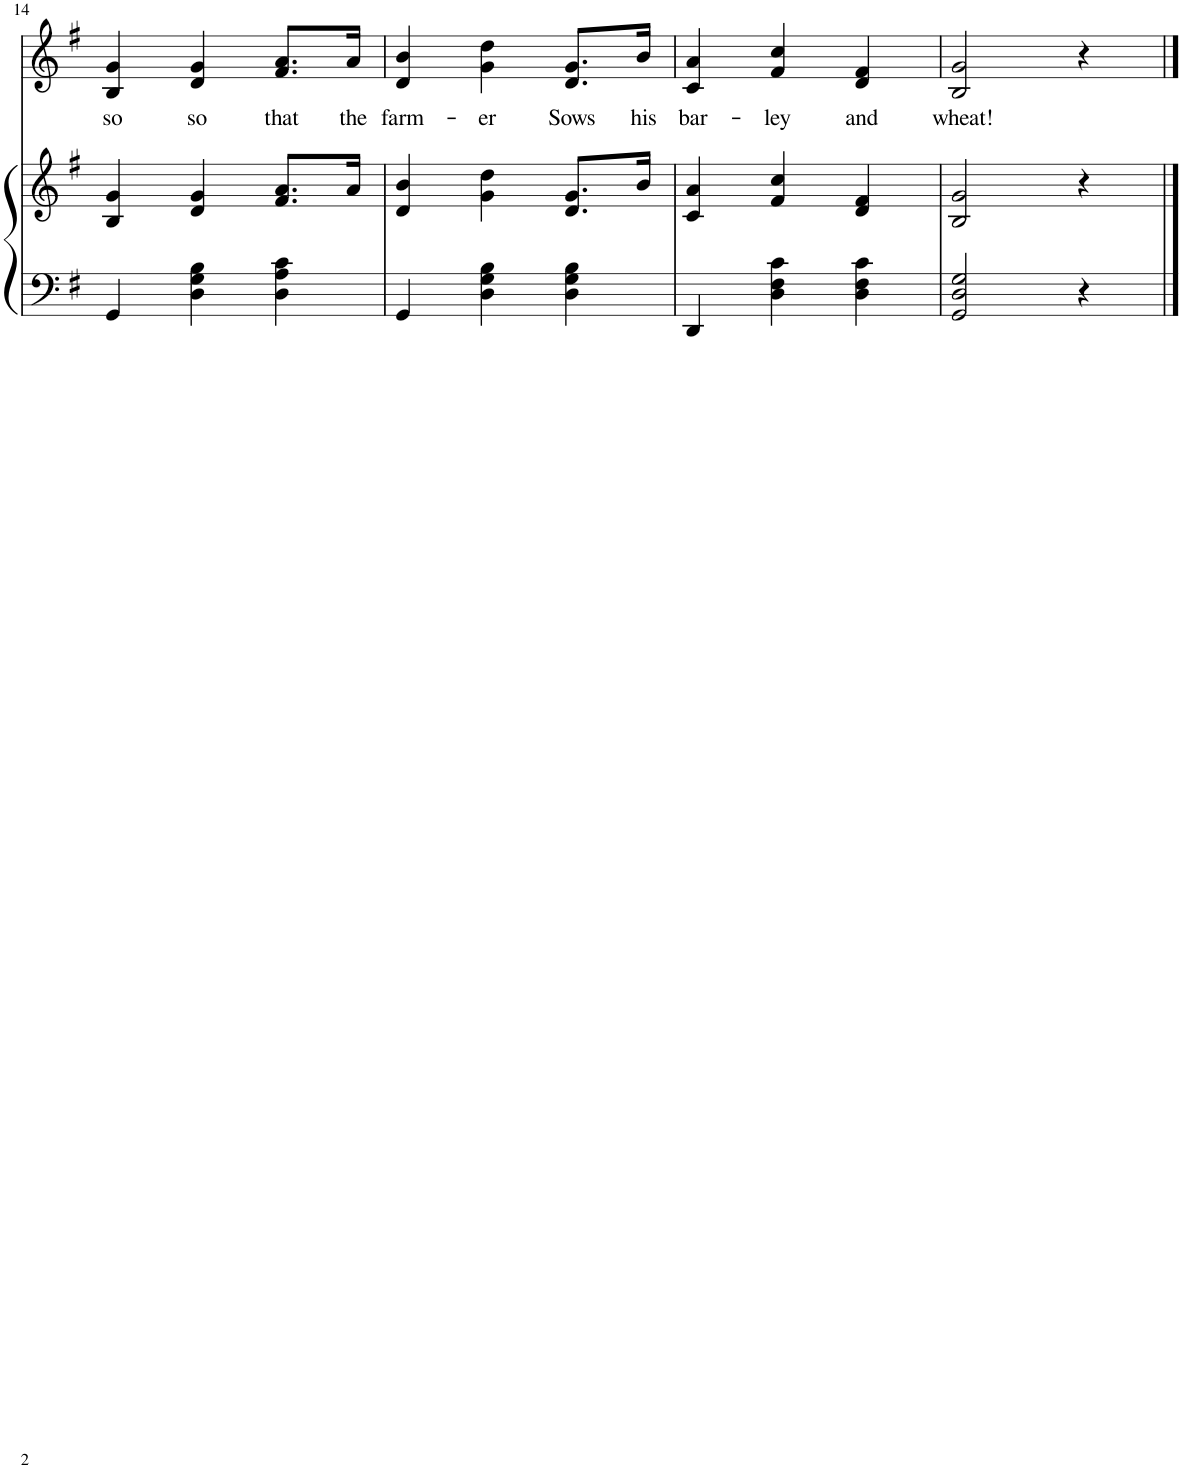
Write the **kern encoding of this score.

**kern	**kern	**kern	**text
*part2	*part2	*part1	*part1
*staff3	*staff2	*staff1	*staff1
*I"Piano	*	*I"Violin	*
*I'Pno	*	*I'Vln	*
!!LO:PB:g=z
*clefF4	*clefG2	*clefG2	*
*k[f#]	*k[f#]	*k[f#]	*
*M3/4	*M3/4	*M3/4	*
=14	=14	=14	=14
!	!	!	!LO:LY:b
4GG/	4B/ 4g/	4B/ 4g/	so
!	!	!	!LO:LY:b
4D\ 4G\ 4B\	4d/ 4g/	4d/ 4g/	so
!	!	!	!LO:LY:b
4D\ 4A\ 4c\	8.f#/ 8.a/L	8.f#/ 8.a/L	that
!	!	!	!LO:LY:b
.	16a/Jk	16a/Jk	the
=15	=15	=15	=15
!	!	!	!LO:LY:b
4GG/	4d/ 4b/	4d/ 4b/	farm-
!	!	!	!LO:LY:b
4D\ 4G\ 4B\	4g\ 4dd\	4g\ 4dd\	-er
!	!	!	!LO:LY:b
4D\ 4G\ 4B\	8.d/ 8.g/L	8.d/ 8.g/L	Sows
!	!	!	!LO:LY:b
.	16b/Jk	16b/Jk	his
=16	=16	=16	=16
!	!	!	!LO:LY:b
4DD/	4c/ 4a/	4c/ 4a/	bar-
!	!	!	!LO:LY:b
4D\ 4F#\ 4c\	4f#/ 4cc/	4f#/ 4cc/	-ley
!	!	!	!LO:LY:b
4D\ 4F#\ 4c\	4d/ 4f#/	4d/ 4f#/	and
=17	=17	=17	=17
!	!	!	!LO:LY:b
2GG/ 2D/ 2G/	2B/ 2g/	2B/ 2g/	wheat!
4r	4r	4r	.
==	==	==	==
*-	*-	*-	*-
